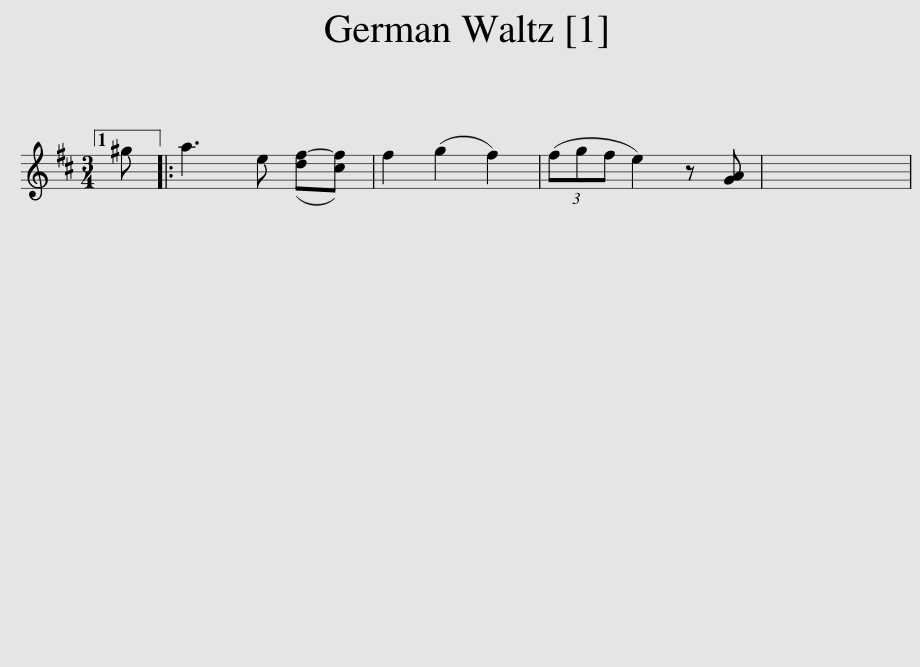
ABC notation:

X:1
L:1/8
M:3/4
I:linebreak $
K:D
V:1 treble
V:1
 ^g |: a3 e ([df-][cf]) | f2 (g2 f2) | (3(fgf e2) z [GA] | x6 | %5
